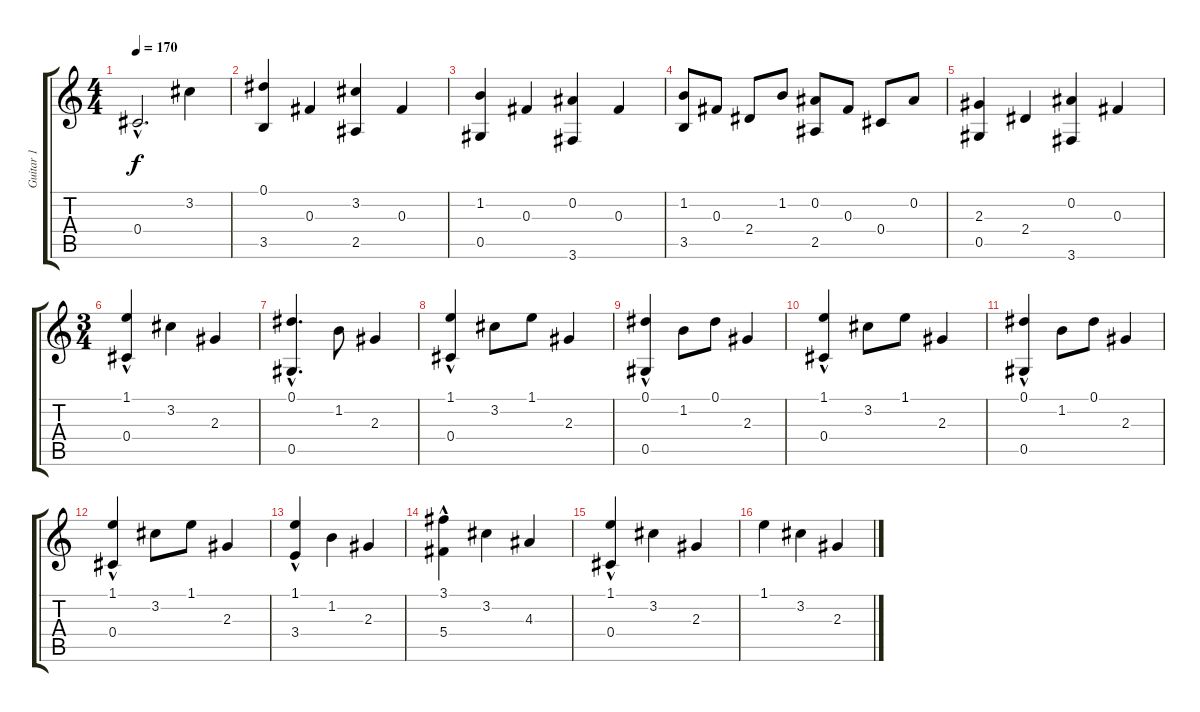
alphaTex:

\track ("Guitar 1" "Guitar 1") {instrument acousticguitarnylon}
\staff {score tabs}
\tuning (Eb4 Bb3 Gb3 Db3 Ab2 Eb2) {hide}
\ts (4 4)
\tempo 170
\clef g2
\ks c
0.4{hac}.2{d dy f} 3.2.4 |
(0.1 3.5).4 0.3.4 (3.2 2.5).4 0.3.4 |
(1.2 0.5).4 0.3.4 (0.2 3.6).4 0.3.4 |
(1.2 3.5).8 0.3.8 2.4.8 1.2.8 (0.2 2.5).8 0.3.8 0.4.8 0.2.8 |
(2.3 0.5).4 2.4.4 (0.2 3.6).4 0.3.4 |
\ts (3 4)
(1.1 0.4{hac}).4 3.2.4 2.3.4 |
(0.1{hac} 0.5{hac}).4{d} 1.2.8 2.3.4 |
(1.1 0.4{hac}).4 3.2.8 1.1.8 2.3.4 |
(0.1 0.5{hac}).4 1.2.8 0.1.8 2.3.4 |
(1.1 0.4{hac}).4 3.2.8 1.1.8 2.3.4 |
(0.1 0.5{hac}).4 1.2.8 0.1.8 2.3.4 |
(1.1 0.4{hac}).4 3.2.8 1.1.8 2.3.4 |
(1.1 3.4{hac}).4 1.2.4 2.3.4 |
(3.1 5.4{hac}).4 3.2.4 4.3.4 |
(1.1 0.4{hac}).4 3.2.4 2.3.4 |
1.1.4 3.2.4 2.3.4
